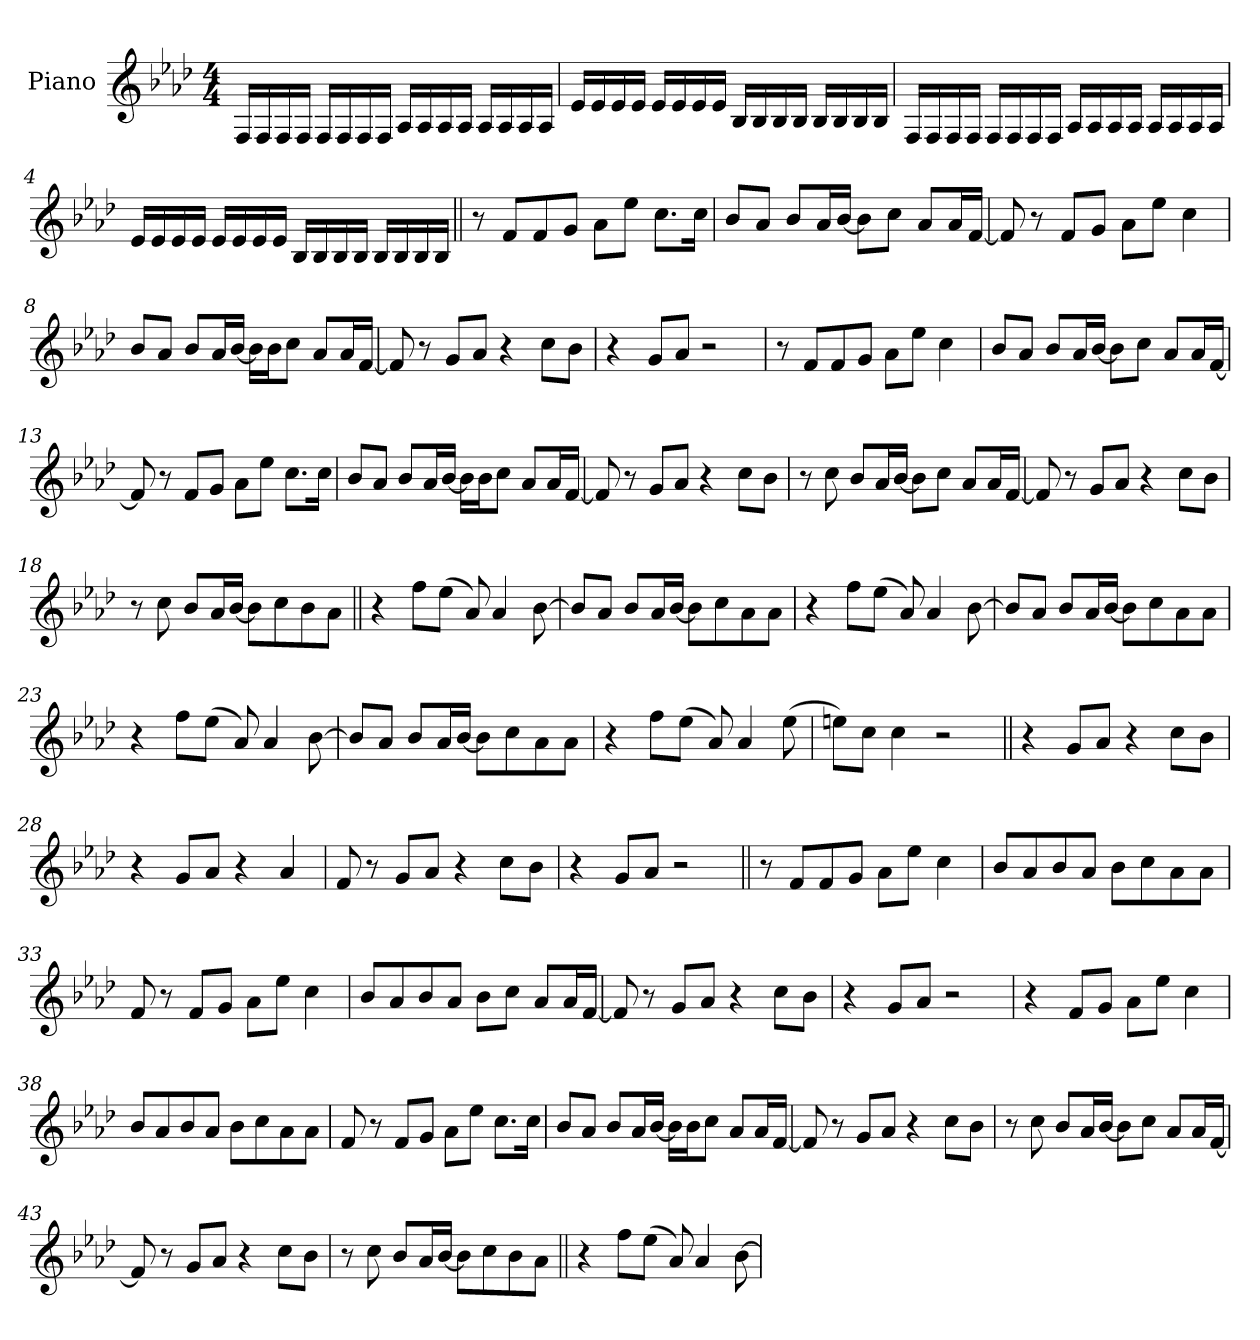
**kern
*part1
*staff1
*I"Piano
*I'Pno.
*clefG2
*k[b-e-a-d-]
*M4/4
*MM83
=1
16F!LL
16F!
16F!
16F!JJ
16F!LL
16F!
16F!
16F!JJ
16A-!LL
16A-!
16A-!
16A-!JJ
16A-!LL
16A-!
16A-!
16A-!JJ
=2
16e-!LL
16e-!
16e-!
16e-!JJ
16e-!LL
16e-!
16e-!
16e-!JJ
16B-!LL
16B-!
16B-!
16B-!JJ
16B-!LL
16B-!
16B-!
16B-!JJ
=3
16F!LL
16F!
16F!
16F!JJ
16F!LL
16F!
16F!
16F!JJ
16A-!LL
16A-!
16A-!
16A-!JJ
16A-!LL
16A-!
16A-!
16A-!JJ
=4
16e-!LL
16e-!
16e-!
16e-!JJ
16e-!LL
16e-!
16e-!
16e-!JJ
16B-!LL
16B-!
16B-!
16B-!JJ
16B-!LL
16B-!
16B-!
16B-!JJ
=5||
8r
8fL
8f
8gJ
8a-L
8ee-J
8.ccL
16ccJk
=6
8b-L
8a-J
8b-L
16a-L
[16b-JJ
8b-L]
8ccJ
8a-L
16a-L
[16fJJ
=7
8f]
8r
8fL
8gJ
8a-L
8ee-J
4cc
=8
8b-L
8a-J
8b-L
16a-L
[16b-JJ
16b-LL]
16b-J
8ccJ
8a-L
16a-L
[16fJJ
=9
8f]
8r
8g!L
8a-!J
4r
8cc!L
8b-!J
=10
4r
8g!L
8a-!J
2r
=11
8r
8fL
8f
8gJ
8a-L
8ee-J
4cc
=12
8b-L
8a-J
8b-L
16a-L
[16b-JJ
8b-L]
8ccJ
8a-L
16a-L
[16fJJ
=13
8f]
8r
8fL
8gJ
8a-L
8ee-J
8.ccL
16ccJk
=14
8b-L
8a-J
8b-L
16a-L
[16b-JJ
16b-LL]
16b-J
8ccJ
8a-L
16a-L
[16fJJ
=15
8f]
8r
8g!L
8a-!J
4r
8cc!L
8b-!J
=16
8r
8cc
8b-L
16a-L
[16b-JJ
8b-L]
8ccJ
8a-L
16a-L
[16fJJ
=17
8f]
8r
8g!L
8a-!J
4r
8cc!L
8b-!J
=18
8r
8cc
8b-L
16a-L
[16b-JJ
8b-L]
8cc
8b-
8a-J
=19||
4r
8ffL
(>8ee-J
8a-)
4a-
[8b-
=20
8b-L]
8a-J
8b-L
16a-L
[16b-JJ
8b-L]
8cc
8a-
8a-J
=21
4r
8ffL
(>8ee-J
8a-)
4a-
[8b-
=22
8b-L]
8a-J
8b-L
16a-L
[16b-JJ
8b-L]
8cc
8a-
8a-J
=23
4r
8ffL
(>8ee-J
8a-)
4a-
[8b-
=24
8b-L]
8a-J
8b-L
16a-L
[16b-JJ
8b-L]
8cc
8a-
8a-J
=25
4r
8ffL
(>8ee-J
8a-)
4a-
(>8ee-
=26
8eenL)
8ccJ
4cc
2r
=27||
4r
8gL
8a-J
4r
8ccL
8b-J
=28
4r
8gL
8a-J
4r
4a-
=29
8f
8r
8gL
8a-J
4r
8ccL
8b-J
=30
4r
8gL
8a-J
2r
=31||
8r
8fL
8f
8gJ
8a-L
8ee-J
4cc
=32
8b-L
8a-
8b-
8a-J
8b-L
8cc
8a-
8a-J
=33
8f
8r
8fL
8gJ
8a-L
8ee-J
4cc
=34
8b-L
8a-
8b-
8a-J
8b-L
8ccJ
8a-L
16a-L
[16fJJ
=35
8f]
8r
8g!L
8a-!J
4r
8cc!L
8b-!J
=36
4r
8g!L
8a-!J
2r
=37
4r
8fL
8gJ
8a-L
8ee-J
4cc
=38
8b-L
8a-
8b-
8a-J
8b-L
8cc
8a-
8a-J
=39
8f
8r
8fL
8gJ
8a-L
8ee-J
8.ccL
16ccJk
=40
8b-L
8a-J
8b-L
16a-L
[16b-JJ
16b-LL]
16b-J
8ccJ
8a-L
16a-L
[16fJJ
=41
8f]
8r
8g!L
8a-!J
4r
8cc!L
8b-!J
=42
8r
8cc
8b-L
16a-L
[16b-JJ
8b-L]
8ccJ
8a-L
16a-L
[16fJJ
=43
8f]
8r
8g!L
8a-!J
4r
8cc!L
8b-!J
=44
8r
8cc
8b-L
16a-L
[16b-JJ
8b-L]
8cc
8b-
8a-J
=45||
4r
8ffL
(>8ee-J
8a-)
4a-
[8b-
=
*-
